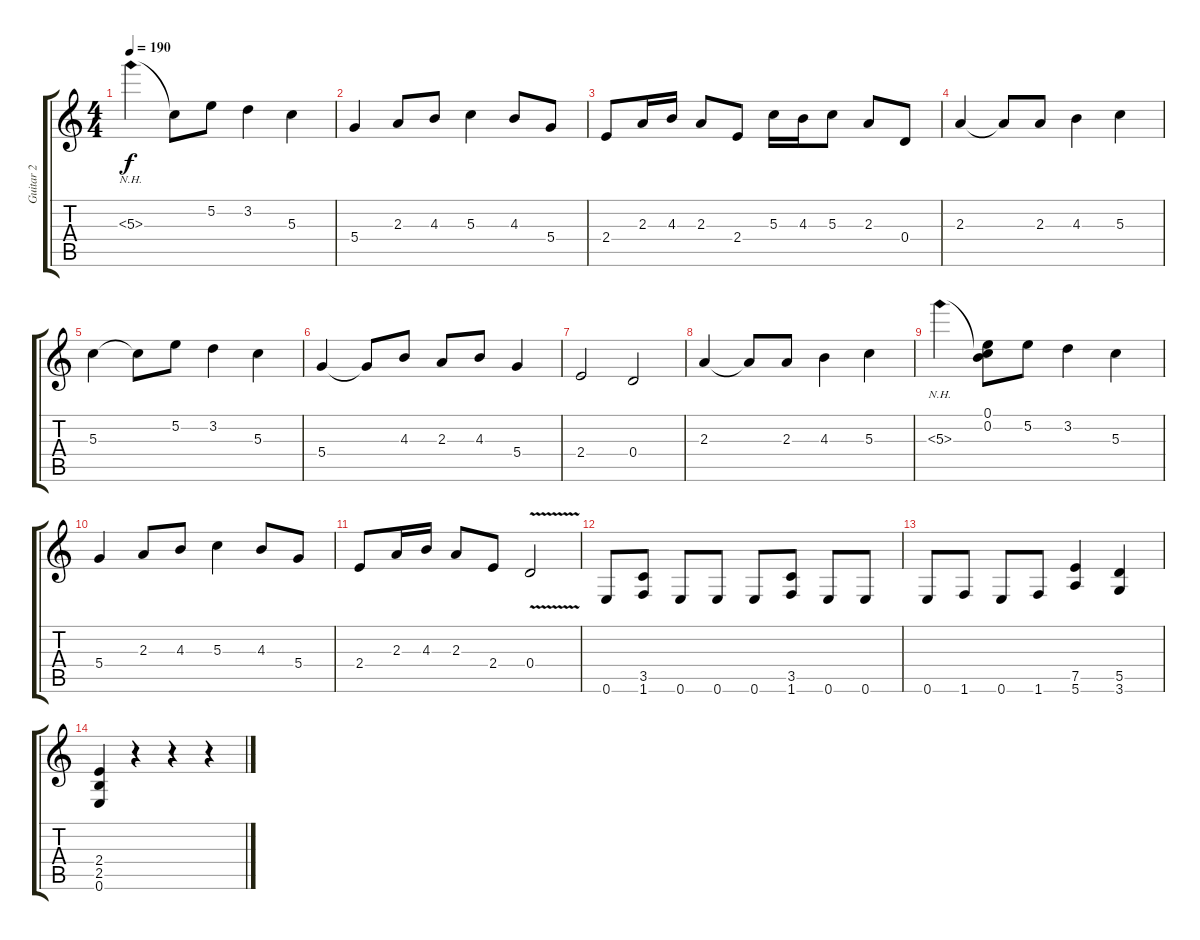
\track ("Guitar 2" "Guitar 2") {instrument distortionguitar}
\staff {score tabs}
\tuning (E4 B3 G3 D3 A2 E2) {hide}
\ts (4 4)
\tempo 190
\clef g2
\ks c
5.3{nh}.4{dy f} 5.3{t}.8 5.2.8 3.2.4 5.3.4 |
5.4.4 2.3.8 4.3.8 5.3.4 4.3.8 5.4.8 |
2.4.8 2.3.16 4.3.16 2.3.8 2.4.8 5.3.16 4.3.16 5.3.8 2.3.8 0.4.8 |
2.3.4 2.3{t}.8 2.3.8 4.3.4 5.3.4 |
5.3.4 5.3{t}.8 5.2.8 3.2.4 5.3.4 |
5.4.4 5.4{t}.8 4.3.8 2.3.8 4.3.8 5.4.4 |
2.4.2 0.4.2 |
2.3.4 2.3{t}.8 2.3.8 4.3.4 5.3.4 |
5.3{nh}.4 (0.1 0.2 5.3{t}).8 5.2.8 3.2.4 5.3.4 |
5.4.4 2.3.8 4.3.8 5.3.4 4.3.8 5.4.8 |
2.4.8 2.3.16 4.3.16 2.3.8 2.4.8 0.4{v}.2 |
0.6.8 (3.5 1.6).8 0.6.8 0.6.8 0.6.8 (3.5 1.6).8 0.6.8 0.6.8 |
0.6.8 1.6.8 0.6.8 1.6.8 (7.5 5.6).4 (5.5 3.6).4 |
(2.4 2.5 0.6).4 r.4 r.4 r.4
